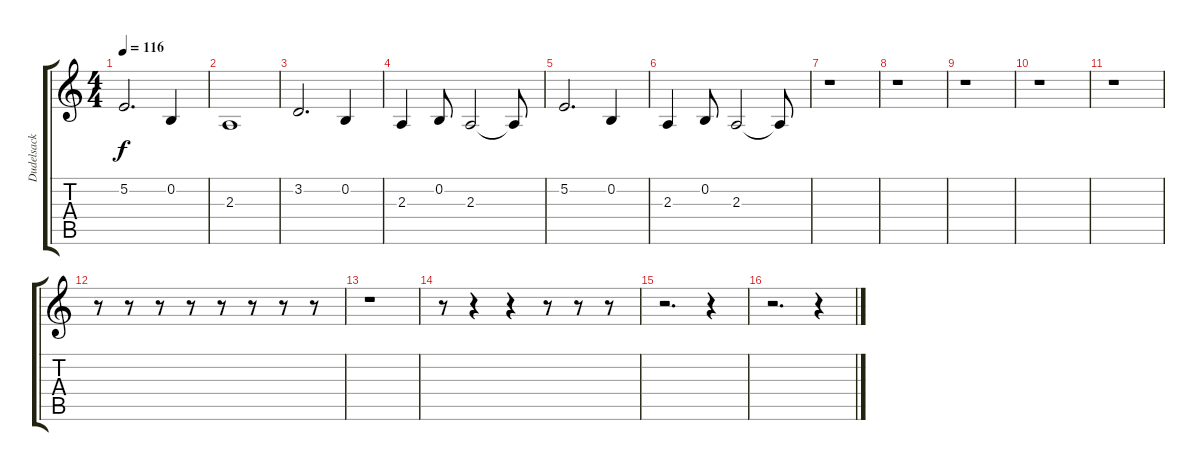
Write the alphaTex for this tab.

\track ("Dudelsack Doppel" "Dudelsack ") {instrument bagpipe}
\staff {score tabs}
\tuning (E4 B3 G3 D3 A2 E2) {hide}
\ts (4 4)
\tempo 116
\clef g2
\ks c
5.2.2{d dy f} 0.2.4 |
2.3.1 |
3.2.2{d} 0.2.4 |
2.3.4 0.2.8 2.3.2 2.3{t}.8 |
5.2.2{d} 0.2.4 |
2.3.4 0.2.8 2.3.2 2.3{t}.8 |
r.1 |
r.1 |
r.1 |
r.1 |
r.1 |
r.8 r.8 r.8 r.8 r.8 r.8 r.8 r.8 |
r.1 |
r.8 r.4 r.4 r.8 r.8 r.8 |
r.2{d} r.4 |
r.2{d} r.4
